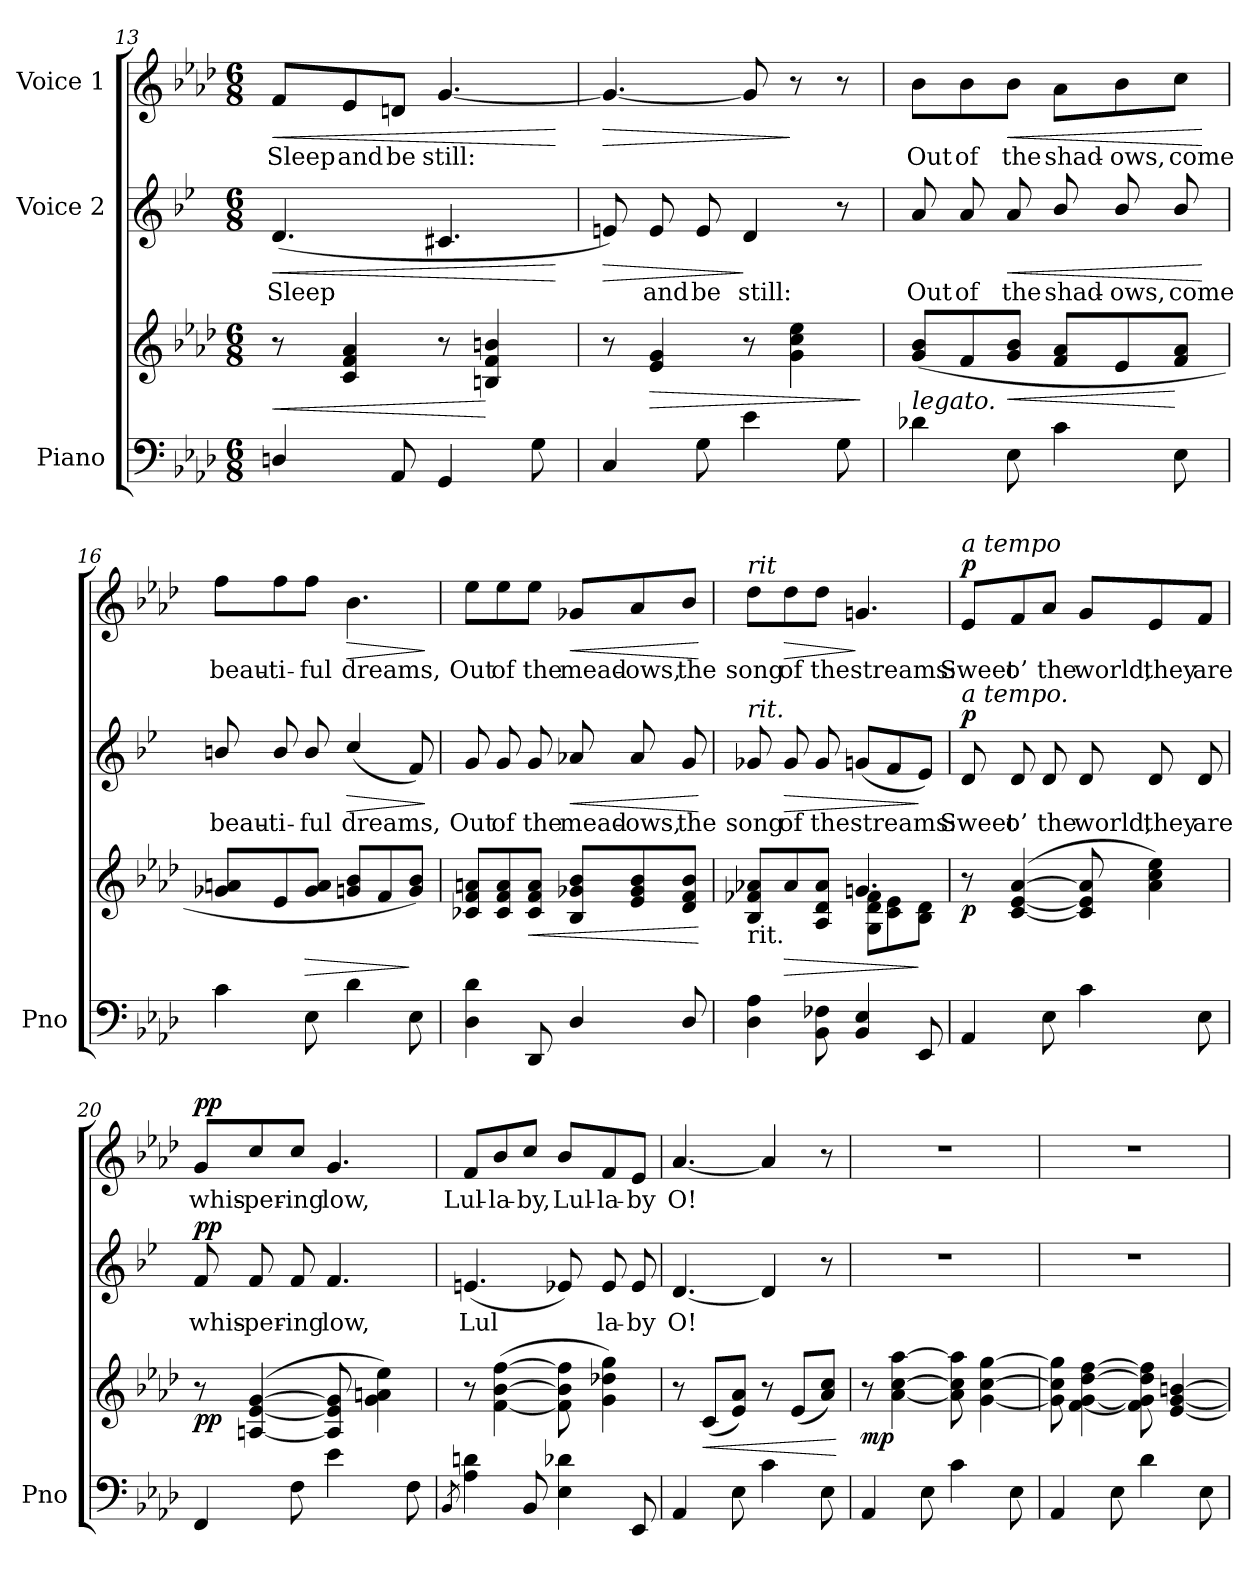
**kern	**kern	**dynam	**kern	**text	**dynam	**kern	**text	**dynam
*part3	*part3	*part3	*part2	*part2	*part2	*part1	*part1	*part1
*staff4	*staff3	*staff3/4	*staff2	*staff2	*staff2	*staff1	*staff1	*staff1
*I"Piano	*	*	*I"Voice 2	*	*	*I"Voice 1	*	*
*I'Pno	*	*	*	*	*	*	*	*
*clefF4	*clefG2	*	*clefG2	*	*	*clefG2	*	*
*	*	*	*ITrd1c2	*	*	*	*	*
*k[b-e-a-d-]	*k[b-e-a-d-]	*	*k[b-e-a-d-]	*	*	*k[b-e-a-d-]	*	*
*M6/8	*M6/8	*	*M6/8	*	*	*M6/8	*	*
=13	=13	=13	=13	=13	=13	=13	=13	=13
!	!	!LO:HP:b	!	!	!LO:HP:b	!	!	!LO:HP:b
4Dn/	8r	<	(4.c/	Sleep	<	8f/L	Sleep	<
.	4c/ 4f/ 4a-/	.	.	.	.	8e-/	and	.
8AA-/	.	.	.	.	.	8dn/J	be	.
4GG/	8r	.	4.Bn/	.	.	[4.g/	still:	.
.	4Bn/ 4f/ 4bn/	[	.	.	.	.	.	.
8G\	.	.	.	.	.	.	.	.
.	.	.	.	.	[	.	.	[
=14	=14	=14	=14	=14	=14	=14	=14	=14
!	!	!	!	!	!LO:HP:b	!	!	!LO:HP:b
4C/	8r	.	8dn/)	.	>	4.g/_	.	>
!	!	!LO:HP:b	!	!	!	!	!	!
.	4e-/ 4g/	>	8d/	and	.	.	.	.
8G\	.	.	8d/	be	.	.	.	.
4e-\	8r	.	4c/	still:	]	8g/]	.	.
.	4g\ 4cc\ 4ee-\	.	.	.	.	8r	.	]
8G\	.	.	8r	.	.	8r	.	.
.	.	]	.	.	.	.	.	.
=15	=15	=15	=15	=15	=15	=15	=15	=15
!LO:TX:i:t=legato.	!	!	!	!	!	!	!	!
4d-X\	(8g/ 8b-/L	.	8g/	Out	.	8b-\L	Out	.
.	8f/	.	8g/	of	.	8b-\	of	.
!	!	!LO:HP:b	!	!	!LO:HP:b	!	!	!LO:HP:b
8E-\	8g/ 8b-/J	<	8g/	the	<	8b-\J	the	<
4c\	8f/ 8a-/L	.	8a-/	shad-	.	8a-\L	shad-	.
.	8e-/	.	8a-/	-ows,	.	8b-\	-ows,	.
8E-\	8f/ 8a-/J	[	8a-/	come	.	8cc\J	come	.
.	.	.	.	.	[	.	.	[
=16	=16	=16	=16	=16	=16	=16	=16	=16
4c\	8g-X/ 8an/L	.	8an/	beau-	.	8ff\L	beau-	.
.	8e-/	.	8a/	-ti-	.	8ff\	-ti-	.
!	!	!LO:HP:b	!	!	!	!	!	!
8E-\	8g-/ 8a/J	>	8a/	-ful	.	8ff\J	-ful	.
!	!	!	!	!	!LO:HP:b	!	!	!LO:HP:b
4d-\	8gn/ 8b-/L	.	(4b-/	dreams,	>	4.b-\	dreams,	>
.	8f/	.	.	.	.	.	.	.
8E-\	8g/ 8b-/J)	]	8e-/)	.	.	.	.	.
.	.	.	.	.	]	.	.	]
=17	=17	=17	=17	=17	=17	=17	=17	=17
4D-\ 4d-\	8c-X/ 8f/ 8an/L	.	8f/	Out	.	8ee-\L	Out	.
.	8c-/ 8f/ 8a/	.	8f/	of	.	8ee-\	of	.
!	!	!LO:HP:b	!	!	!	!	!	!
8DD-/	8c-/ 8f/ 8a/J	<	8f/	the	.	8ee-\J	the	.
!	!	!	!	!	!LO:HP:b	!	!	!LO:HP:b
4D-/	8B-/ 8g-X/ 8b-/L	.	8g-X/	mead-	<	8g-X/L	mead-	<
.	8e-/ 8g-/ 8b-/	.	8g-/	-ows,	.	8a-/	-ows,	.
8D-/	8d-/ 8f/ 8b-/J	.	8f/	the	.	8b-/J	the	.
.	.	[	.	.	[	.	.	[
=18	=18	=18	=18	=18	=18	=18	=18	=18
*	*^	*	*	*	*	*	*	*
!	!	!	!	!	!	!	!LO:TX:a:i:t=rit	!	!
!	!	!	!	!LO:TX:i:t=rit.	!	!	!	!	!
!	!LO:TX:b:t=rit.	!	!	!	!	!	!	!	!
4D-\ 4A-\	8B-/ 8f-X/ 8a-X/L	4.ryy	.	8f-X/	song	.	8dd-\L	song	.
!	!	!	!LO:HP:b	!	!	!LO:HP:b	!	!	!LO:HP:b
.	8a-/	.	>	8f-/	of	>	8dd-\	of	>
8BB-\ 8F-X\	8A-/ 8d-/ 8a-/J	.	.	8f-/	the	.	8dd-\J	the	.
4BB-/ 4E-/	4.gn/	8G\ 8d-\ 8f-\L	.	(8fn/L	streams:	.	4.gn/	streams:	]
.	.	8c\ 8e-\	.	8e-/	.	.	.	.	.
8EE-/	.	8B-\ 8d-\J	]	8d-/J)	.	]	.	.	.
=19	=19	=19	=19	=19	=19	=19	=19	=19	=19
!	!	!	!	!	!	!	!LO:TX:a:i:t=a tempo	!	!
!	!	!	!	!LO:TX:i:t=a tempo.	!	!	!	!	!
!	!LO:TX:i:t=a tempo.	!	!	!	!	!	!	!	!
!	!	!	!LO:DY:b	!	!	!LO:DY:a	!	!	!LO:DY:a
*	*v	*v	*	*	*	*	*	*	*
4AA-/	8r	p	8c/	Sweet	p	8e-/L	Sweet	p
.	([4c/ [4e-/ [4a-/	.	8c/	o’	.	8f/	o’	.
8E-\	.	.	8c/	the	.	8a-/J	the	.
4c\	8c/] 8e-/] 8a-/]	.	8c/	world,	.	8g/L	world,	.
.	4a-\ 4cc\ 4ee-\)	.	8c/	they	.	8e-/	they	.
8E-\	.	.	8c/	are	.	8f/J	are	.
=20	=20	=20	=20	=20	=20	=20	=20	=20
!	!	!LO:DY:b	!	!	!LO:DY:a	!	!	!LO:DY:a
4FF/	8r	pp	8e-/	whis-	pp	8g/L	whis-	pp
.	([4An/ [4e-/ [4g/	.	8e-/	-per-	.	8cc/	-per-	.
8F\	.	.	8e-/	-ing	.	8cc/J	-ing	.
4e-\	8A/] 8e-/] 8g/]	.	4.e-/	low,	.	4.g/	low,	.
.	4g\ 4an\ 4ee-\)	.	.	.	.	.	.	.
8F\	.	.	.	.	.	.	.	.
=21	=21	=21	=21	=21	=21	=21	=21	=21
8qBB-/	.	.	.	.	.	.	.	.
4A-\ 4dn\	8r	.	(4.dn/	Lul	.	8f/L	Lul-	.
.	([4f\ [4b-\ [4ff\	.	.	.	.	8b-/	-la-	.
8BB-/	.	.	.	.	.	8cc/J	-by,	.
4E-\ 4d-X\	8f\] 8b-\] 8ff\]	.	8d-X/)	.	.	8b-/L	Lul-	.
.	4g\ 4dd-X\ 4gg\)	.	8d-/	la-	.	8f/	-la-	.
8EE-/	.	.	8d-/	-by	.	8e-/J	-by	.
=22	=22	=22	=22	=22	=22	=22	=22	=22
4AA-/	8r	.	[4.c/	O!	.	[4.a-/	O!	.
!	!	!LO:HP:b	!	!	!	!	!	!
.	(8c/L	<	.	.	.	.	.	.
8E-\	8e-/ 8a-/J)	.	.	.	.	.	.	.
4c\	8r	.	4c/]	.	.	4a-/]	.	.
.	(8e-/L	.	.	.	.	.	.	.
8E-\	8a-/ 8cc/J)	.	8r	.	.	8r	.	.
.	.	[	.	.	.	.	.	.
=23	=23	=23	=23	=23	=23	=23	=23	=23
!	!	!LO:DY:b	!	!	!	!	!	!
4AA-/	8r	mp	2.r	.	.	2.r	.	.
.	[4a-\ [4cc\ [4aa-\	.	.	.	.	.	.	.
8E-\	.	.	.	.	.	.	.	.
4c\	8a-\] 8cc\] 8aa-\]	.	.	.	.	.	.	.
.	[4g\ [4cc\ [4gg\	.	.	.	.	.	.	.
8E-\	.	.	.	.	.	.	.	.
=24	=24	=24	=24	=24	=24	=24	=24	=24
4AA-/	8g\] 8cc\] 8gg\]	.	2.r	.	.	2.r	.	.
.	[4f\ [4g\ [4dd-\ [4ff\	.	.	.	.	.	.	.
8E-\	.	.	.	.	.	.	.	.
4d-\	8f\] 8g\] 8dd-\] 8ff\]	.	.	.	.	.	.	.
.	[4e-/ [4g/ [4bn/	.	.	.	.	.	.	.
8E-\	.	.	.	.	.	.	.	.
=	=	=	=	=	=	=	=	=
*-	*-	*-	*-	*-	*-	*-	*-	*-
